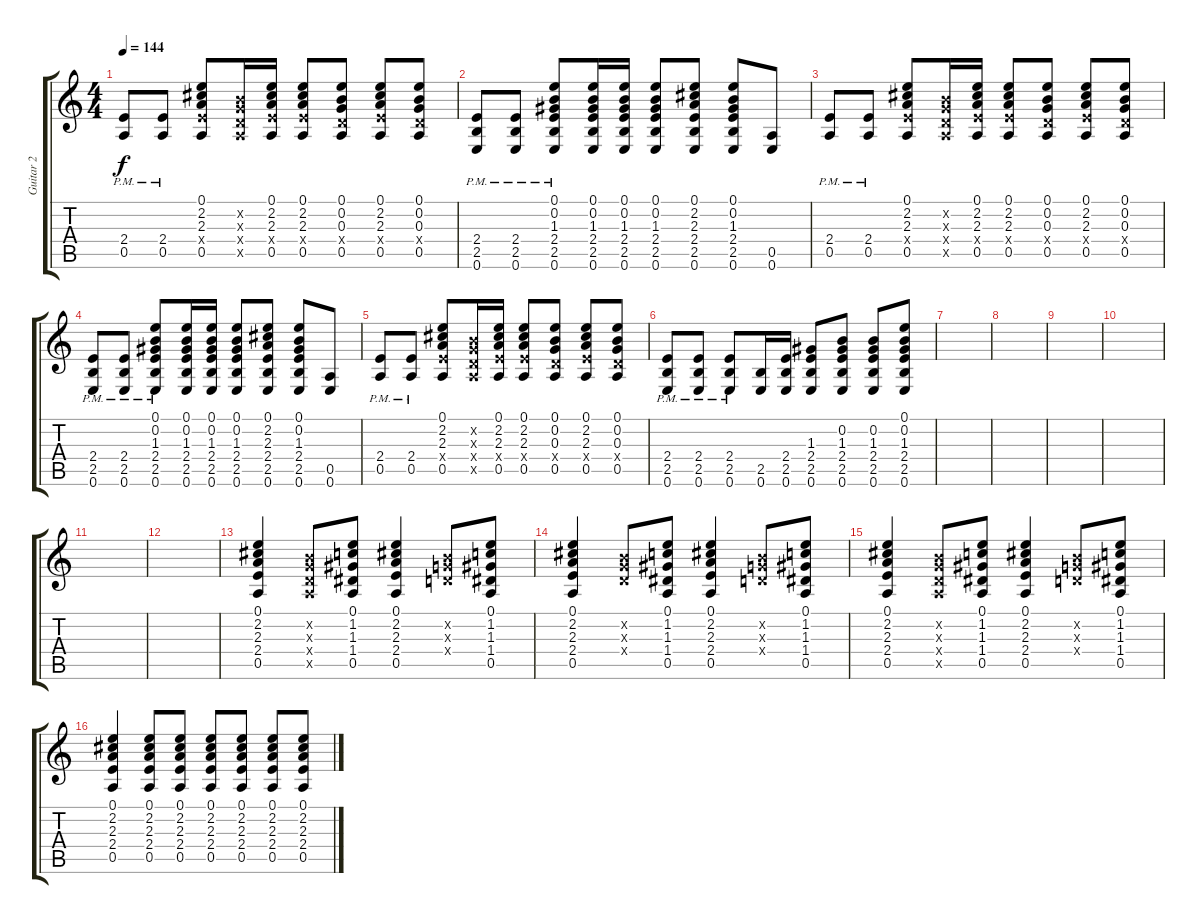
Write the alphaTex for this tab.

\track ("Guitar 2" "Guitar 2") {instrument electricguitarjazz}
\staff {score tabs}
\tuning (E4 B3 G3 D3 A2 E2) {hide}
\ts (4 4)
\tempo 144
\clef g2
\ks c
(2.4{pm} 0.5{pm}).8{dy f} (2.4{pm} 0.5{pm}).8 (0.1 2.2 2.3 2.4{x} 0.5).8 (0.2{x} 0.3{x} 0.4{x} 0.5{x}).16 (0.1 2.2 2.3 2.4{x} 0.5).16 (0.1 2.2 2.3 2.4{x} 0.5).8 (0.1 0.2 0.3 0.4{x} 0.5).8 (0.1 2.2 2.3 2.4{x} 0.5).8 (0.1 0.2 0.3 0.4{x} 0.5).8 |
(2.4{pm} 2.5{pm} 0.6{pm}).8 (2.4{pm} 2.5{pm} 0.6{pm}).8 (0.1{pm} 0.2{pm} 1.3{pm} 2.4{pm} 2.5{pm} 0.6{pm}).8 (0.1 0.2 1.3 2.4 2.5 0.6).16 (0.1 0.2 1.3 2.4 2.5 0.6).16 (0.1 0.2 1.3 2.4 2.5 0.6).8 (0.1 2.2 2.3 2.4 2.5 0.6).8 (0.1 0.2 1.3 2.4 2.5 0.6).8 (0.5 0.6).8 |
(2.4{pm} 0.5{pm}).8 (2.4{pm} 0.5{pm}).8 (0.1 2.2 2.3 2.4{x} 0.5).8 (0.2{x} 0.3{x} 0.4{x} 0.5{x}).16 (0.1 2.2 2.3 2.4{x} 0.5).16 (0.1 2.2 2.3 2.4{x} 0.5).8 (0.1 0.2 0.3 0.4{x} 0.5).8 (0.1 2.2 2.3 2.4{x} 0.5).8 (0.1 0.2 0.3 0.4{x} 0.5).8 |
(2.4{pm} 2.5{pm} 0.6{pm}).8 (2.4{pm} 2.5{pm} 0.6{pm}).8 (0.1{pm} 0.2{pm} 1.3{pm} 2.4{pm} 2.5{pm} 0.6{pm}).8 (0.1 0.2 1.3 2.4 2.5 0.6).16 (0.1 0.2 1.3 2.4 2.5 0.6).16 (0.1 0.2 1.3 2.4 2.5 0.6).8 (0.1 2.2 2.3 2.4 2.5 0.6).8 (0.1 0.2 1.3 2.4 2.5 0.6).8 (0.5 0.6).8 |
(2.4{pm} 0.5{pm}).8 (2.4{pm} 0.5{pm}).8 (0.1 2.2 2.3 2.4{x} 0.5).8 (0.2{x} 0.3{x} 0.4{x} 0.5{x}).16 (0.1 2.2 2.3 2.4{x} 0.5).16 (0.1 2.2 2.3 2.4{x} 0.5).8 (0.1 0.2 0.3 0.4{x} 0.5).8 (0.1 2.2 2.3 2.4{x} 0.5).8 (0.1 0.2 0.3 0.4{x} 0.5).8 |
(2.4{pm} 2.5{pm} 0.6{pm}).8 (2.4{pm} 2.5{pm} 0.6{pm}).8 (2.4{pm} 2.5{pm} 0.6{pm}).8 (2.5 0.6).16 (2.4 2.5 0.6).16 (1.3 2.4 2.5 0.6).8 (0.2 1.3 2.4 2.5 0.6).8 (0.2 1.3 2.4 2.5 0.6).8 (0.1 0.2 1.3 2.4 2.5 0.6).8 |
|
|
|
|
|
|
(0.1 2.2 2.3 2.4 0.5).4 (0.2{x} 0.3{x} 0.4{x} 0.5{x}).8 (0.1 1.2 1.3 1.4 0.5).8 (0.1 2.2 2.3 2.4 0.5).4 (0.2{x} 0.3{x} 0.4{x}).8 (0.1 1.2 1.3 1.4 0.5).8 |
(0.1 2.2 2.3 2.4 0.5).4 (0.2{x} 0.3{x} 0.4{x}).8 (0.1 1.2 1.3 1.4 0.5).8 (0.1 2.2 2.3 2.4 0.5).4 (0.2{x} 0.3{x} 0.4{x}).8 (0.1 1.2 1.3 1.4 0.5).8 |
(0.1 2.2 2.3 2.4 0.5).4 (0.2{x} 0.3{x} 0.4{x} 0.5{x}).8 (0.1 1.2 1.3 1.4 0.5).8 (0.1 2.2 2.3 2.4 0.5).4 (0.2{x} 0.3{x} 0.4{x}).8 (0.1 1.2 1.3 1.4 0.5).8 |
(0.1 2.2 2.3 2.4 0.5).4 (0.1 2.2 2.3 2.4 0.5).8 (0.1 2.2 2.3 2.4 0.5).8 (0.1 2.2 2.3 2.4 0.5).8 (0.1 2.2 2.3 2.4 0.5).8 (0.1 2.2 2.3 2.4 0.5).8 (0.1 2.2 2.3 2.4 0.5).8
